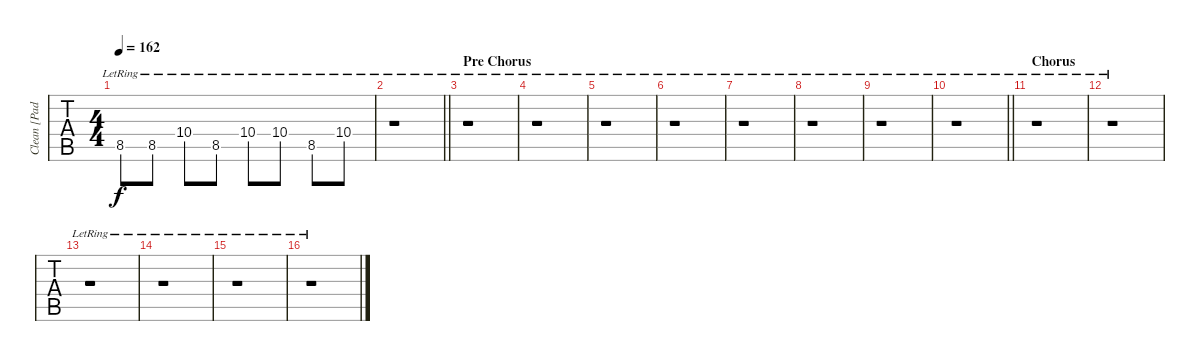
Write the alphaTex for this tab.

\track ("Clean [Padge]" "Clean [Pad") {instrument electricguitarclean}
\staff {tabs}
\tuning (D4 A3 F3 C3 G2 C2) {hide}
\ts (4 4)
\tempo 162
\clef g2
\ks c
8.5{lr}.8{dy f} 8.5{lr}.8 10.4{lr}.8 8.5{lr}.8 10.4{lr}.8 10.4{lr}.8 8.5{lr}.8 10.4{lr}.8 |
\barLineRight lightlight
r.1 |
\section ("" "Pre Chorus")
r.1 |
r.1 |
r.1 |
r.1 |
r.1 |
r.1 |
r.1 |
\barLineRight lightlight
r.1 |
\section ("" "Chorus")
r.1 |
r.1 |
r.1 |
r.1 |
r.1 |
r.1
